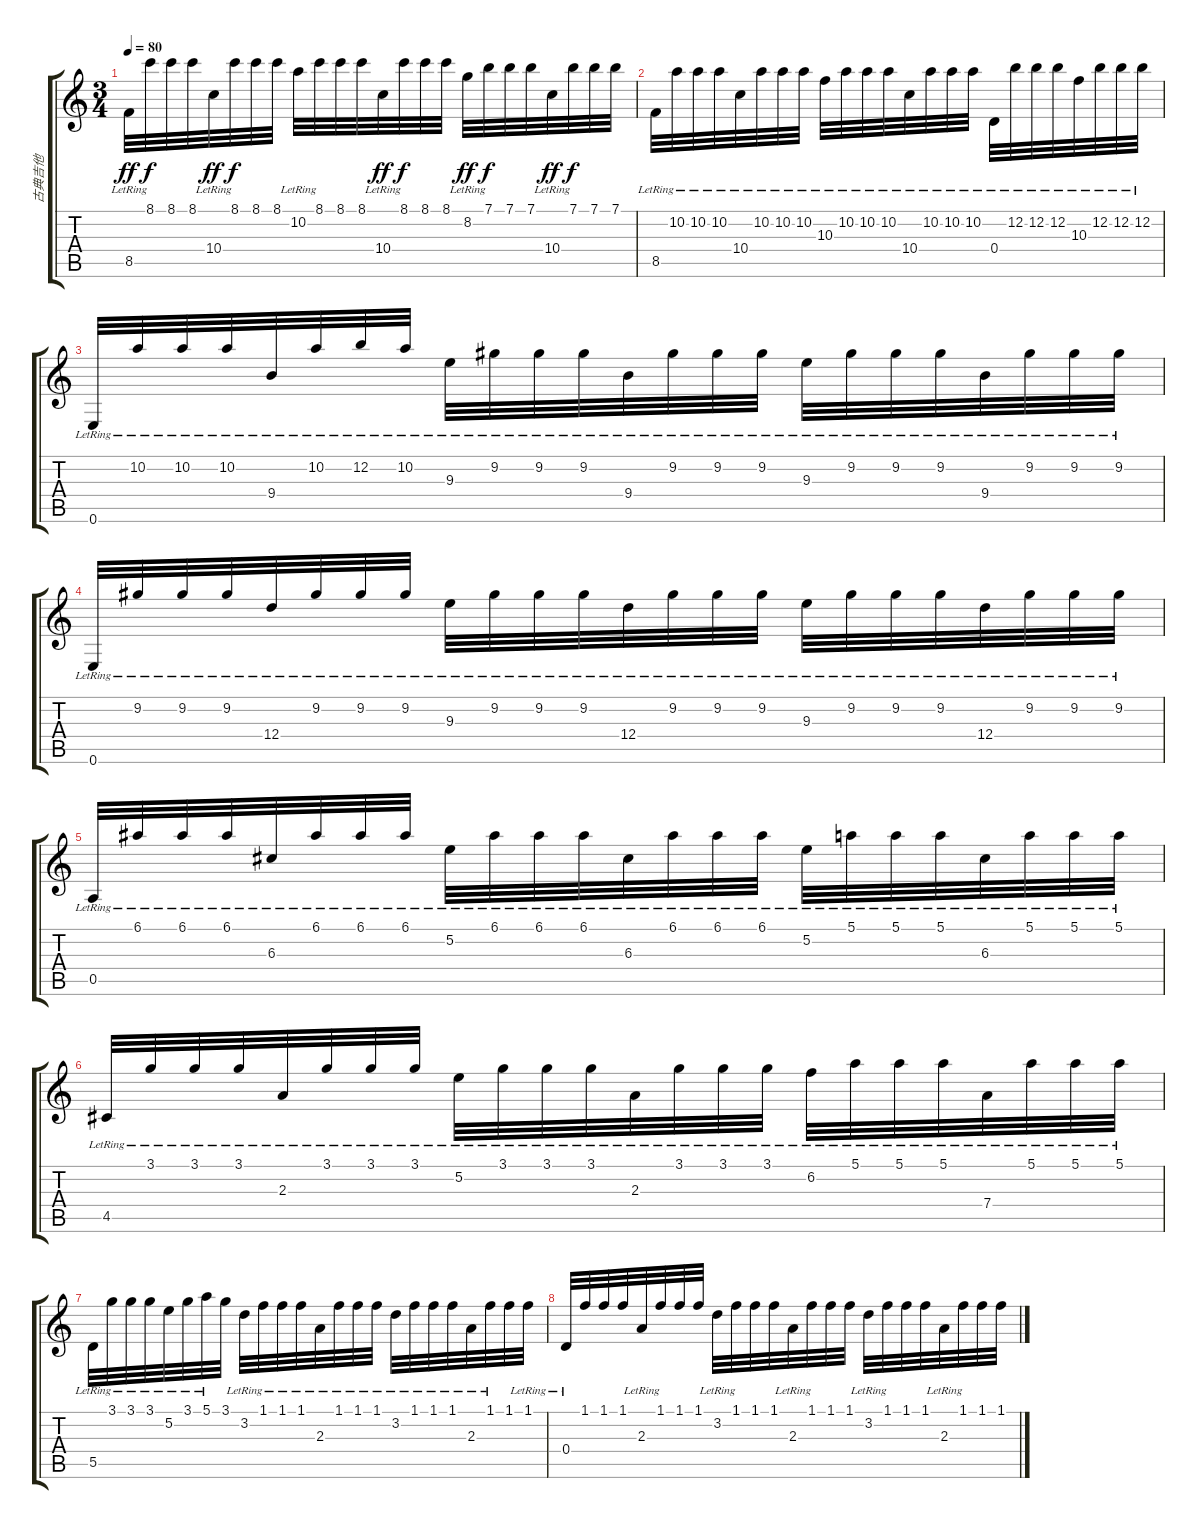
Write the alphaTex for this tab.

\track ("古典吉他" "古典吉他") {instrument acousticguitarnylon}
\staff {score tabs}
\tuning (E4 B3 G3 D3 A2 E2) {hide}
\ts (3 4)
\tempo 80
\clef g2
\ks c
8.5{lr}.32{dy ff} 8.1.32{dy f} 8.1.32 8.1.32 10.4{lr}.32{dy ff} 8.1.32{dy f} 8.1.32 8.1.32 10.2{lr}.32 8.1.32 8.1.32 8.1.32 10.4{lr}.32{dy ff} 8.1.32{dy f} 8.1.32 8.1.32 8.2{lr}.32{dy ff} 7.1.32{dy f} 7.1.32 7.1.32 10.4{lr}.32{dy ff} 7.1.32{dy f} 7.1.32 7.1.32 |
8.5{lr}.32 10.2{lr}.32 10.2{lr}.32 10.2{lr}.32 10.4{lr}.32 10.2{lr}.32 10.2{lr}.32 10.2{lr}.32 10.3{lr}.32 10.2{lr}.32 10.2{lr}.32 10.2{lr}.32 10.4{lr}.32 10.2{lr}.32 10.2{lr}.32 10.2{lr}.32 0.4{lr}.32 12.2{lr}.32 12.2{lr}.32 12.2{lr}.32 10.3{lr}.32 12.2{lr}.32 12.2{lr}.32 12.2{lr}.32 |
0.6{lr}.32 10.2{lr}.32 10.2{lr}.32 10.2{lr}.32 9.4{lr}.32 10.2{lr}.32 12.2{lr}.32 10.2{lr}.32 9.3{lr}.32 9.2{lr}.32 9.2{lr}.32 9.2{lr}.32 9.4{lr}.32 9.2{lr}.32 9.2{lr}.32 9.2{lr}.32 9.3{lr}.32 9.2{lr}.32 9.2{lr}.32 9.2{lr}.32 9.4{lr}.32 9.2{lr}.32 9.2{lr}.32 9.2{lr}.32 |
0.6{lr}.32 9.2{lr}.32 9.2{lr}.32 9.2{lr}.32 12.4{lr}.32 9.2{lr}.32 9.2{lr}.32 9.2{lr}.32 9.3{lr}.32 9.2{lr}.32 9.2{lr}.32 9.2{lr}.32 12.4{lr}.32 9.2{lr}.32 9.2{lr}.32 9.2{lr}.32 9.3{lr}.32 9.2{lr}.32 9.2{lr}.32 9.2{lr}.32 12.4{lr}.32 9.2{lr}.32 9.2{lr}.32 9.2{lr}.32 |
0.5{lr}.32 6.1{lr}.32 6.1{lr}.32 6.1{lr}.32 6.3{lr}.32 6.1{lr}.32 6.1{lr}.32 6.1{lr}.32 5.2{lr}.32 6.1{lr}.32 6.1{lr}.32 6.1{lr}.32 6.3{lr}.32 6.1{lr}.32 6.1{lr}.32 6.1{lr}.32 5.2{lr}.32 5.1{lr}.32 5.1{lr}.32 5.1{lr}.32 6.3{lr}.32 5.1{lr}.32 5.1{lr}.32 5.1{lr}.32 |
4.5{lr}.32 3.1{lr}.32 3.1{lr}.32 3.1{lr}.32 2.3{lr}.32 3.1{lr}.32 3.1{lr}.32 3.1{lr}.32 5.2{lr}.32 3.1{lr}.32 3.1{lr}.32 3.1{lr}.32 2.3{lr}.32 3.1{lr}.32 3.1{lr}.32 3.1{lr}.32 6.2{lr}.32 5.1{lr}.32 5.1{lr}.32 5.1{lr}.32 7.4{lr}.32 5.1{lr}.32 5.1{lr}.32 5.1{lr}.32 |
5.5{lr}.32 3.1{lr}.32 3.1{lr}.32 3.1{lr}.32 5.2{lr}.32 3.1{lr}.32 5.1{lr}.32 3.1.32 3.2{lr}.32 1.1{lr}.32 1.1{lr}.32 1.1{lr}.32 2.3{lr}.32 1.1{lr}.32 1.1{lr}.32 1.1{lr}.32 3.2{lr}.32 1.1{lr}.32 1.1{lr}.32 1.1{lr}.32 2.3{lr}.32 1.1{lr}.32 1.1.32 1.1{lr}.32 |
0.4{lr}.32 1.1.32 1.1.32 1.1.32 2.3{lr}.32 1.1.32 1.1.32 1.1.32 3.2{lr}.32 1.1.32 1.1.32 1.1.32 2.3{lr}.32 1.1.32 1.1.32 1.1.32 3.2{lr}.32 1.1.32 1.1.32 1.1.32 2.3{lr}.32 1.1.32 1.1.32 1.1.32
